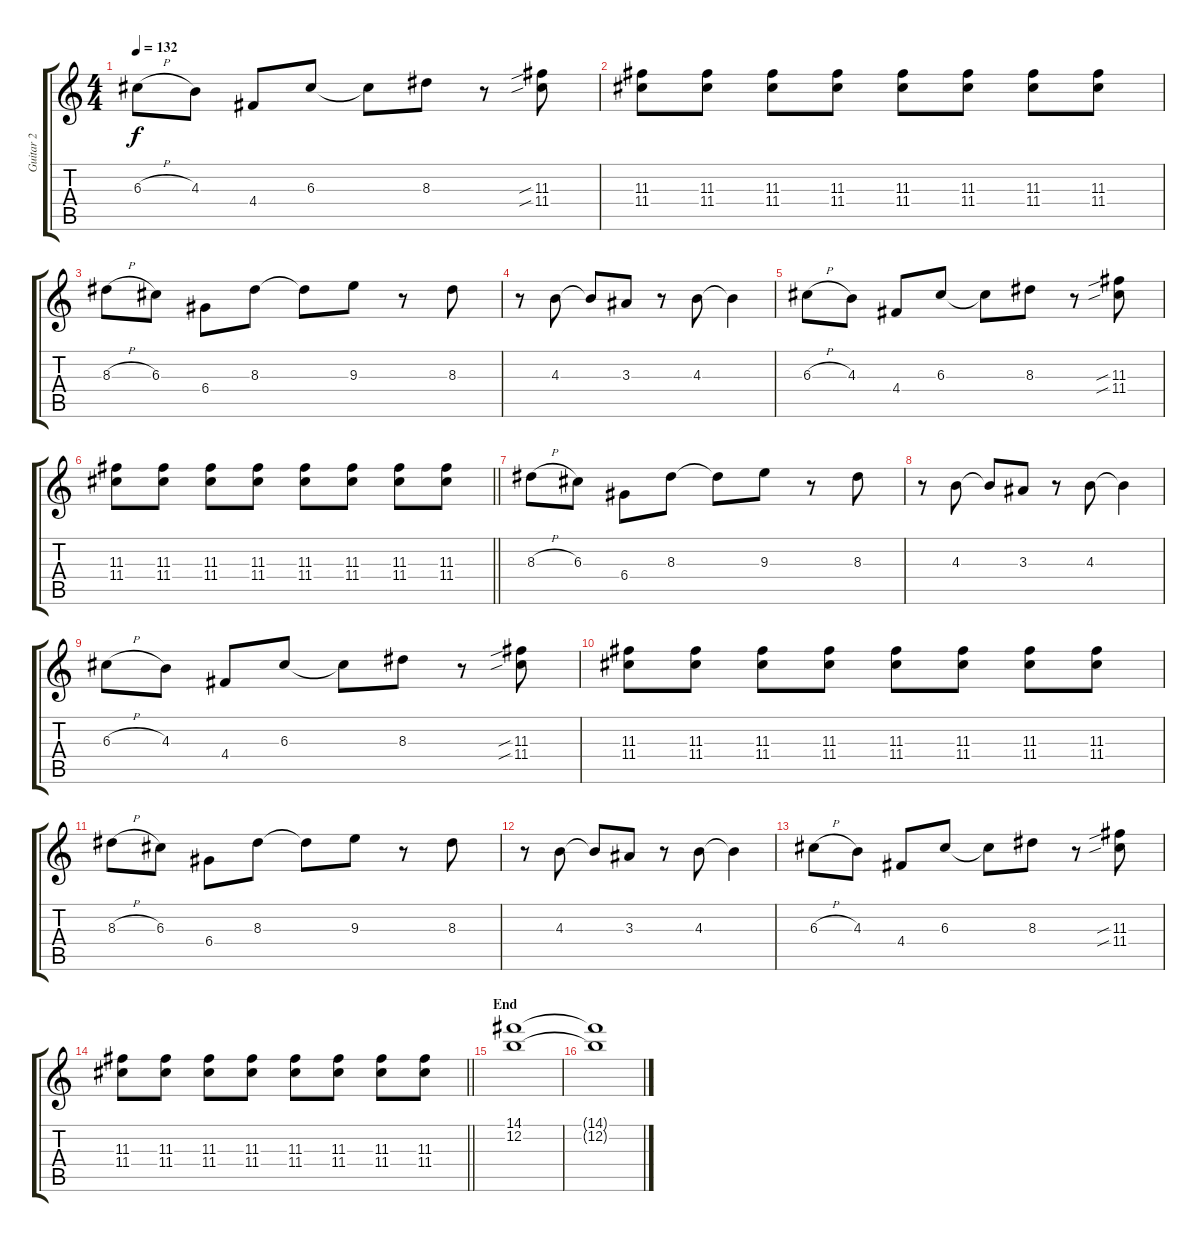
\track ("Guitar 2" "Guitar 2") {instrument distortionguitar}
\staff {score tabs}
\tuning (E4 B3 G3 D3 A2 E2) {hide}
\ts (4 4)
\tempo 132
\clef g2
\ks c
6.3{h}.8{dy f} 4.3.8 4.4.8 6.3.8 6.3{t}.8 8.3.8 r.8 (11.3{sib} 11.4{sib}).8 |
(11.3 11.4).8 (11.3 11.4).8 (11.3 11.4).8 (11.3 11.4).8 (11.3 11.4).8 (11.3 11.4).8 (11.3 11.4).8 (11.3 11.4).8 |
8.3{h}.8 6.3.8 6.4.8 8.3.8 8.3{t}.8 9.3.8 r.8 8.3.8 |
r.8 4.3.8 4.3{t}.8 3.3.8 r.8 4.3.8 4.3{t}.4 |
6.3{h}.8 4.3.8 4.4.8 6.3.8 6.3{t}.8 8.3.8 r.8 (11.3{sib} 11.4{sib}).8 |
\barLineRight lightlight
(11.3 11.4).8 (11.3 11.4).8 (11.3 11.4).8 (11.3 11.4).8 (11.3 11.4).8 (11.3 11.4).8 (11.3 11.4).8 (11.3 11.4).8 |
8.3{h}.8 6.3.8 6.4.8 8.3.8 8.3{t}.8 9.3.8 r.8 8.3.8 |
r.8 4.3.8 4.3{t}.8 3.3.8 r.8 4.3.8 4.3{t}.4 |
6.3{h}.8 4.3.8 4.4.8 6.3.8 6.3{t}.8 8.3.8 r.8 (11.3{sib} 11.4{sib}).8 |
(11.3 11.4).8 (11.3 11.4).8 (11.3 11.4).8 (11.3 11.4).8 (11.3 11.4).8 (11.3 11.4).8 (11.3 11.4).8 (11.3 11.4).8 |
8.3{h}.8 6.3.8 6.4.8 8.3.8 8.3{t}.8 9.3.8 r.8 8.3.8 |
r.8 4.3.8 4.3{t}.8 3.3.8 r.8 4.3.8 4.3{t}.4 |
6.3{h}.8 4.3.8 4.4.8 6.3.8 6.3{t}.8 8.3.8 r.8 (11.3{sib} 11.4{sib}).8 |
\barLineRight lightlight
(11.3 11.4).8 (11.3 11.4).8 (11.3 11.4).8 (11.3 11.4).8 (11.3 11.4).8 (11.3 11.4).8 (11.3 11.4).8 (11.3 11.4).8 |
\section ("" "End")
(14.1 12.2).1 |
(14.1{t} 12.2{t}).1
